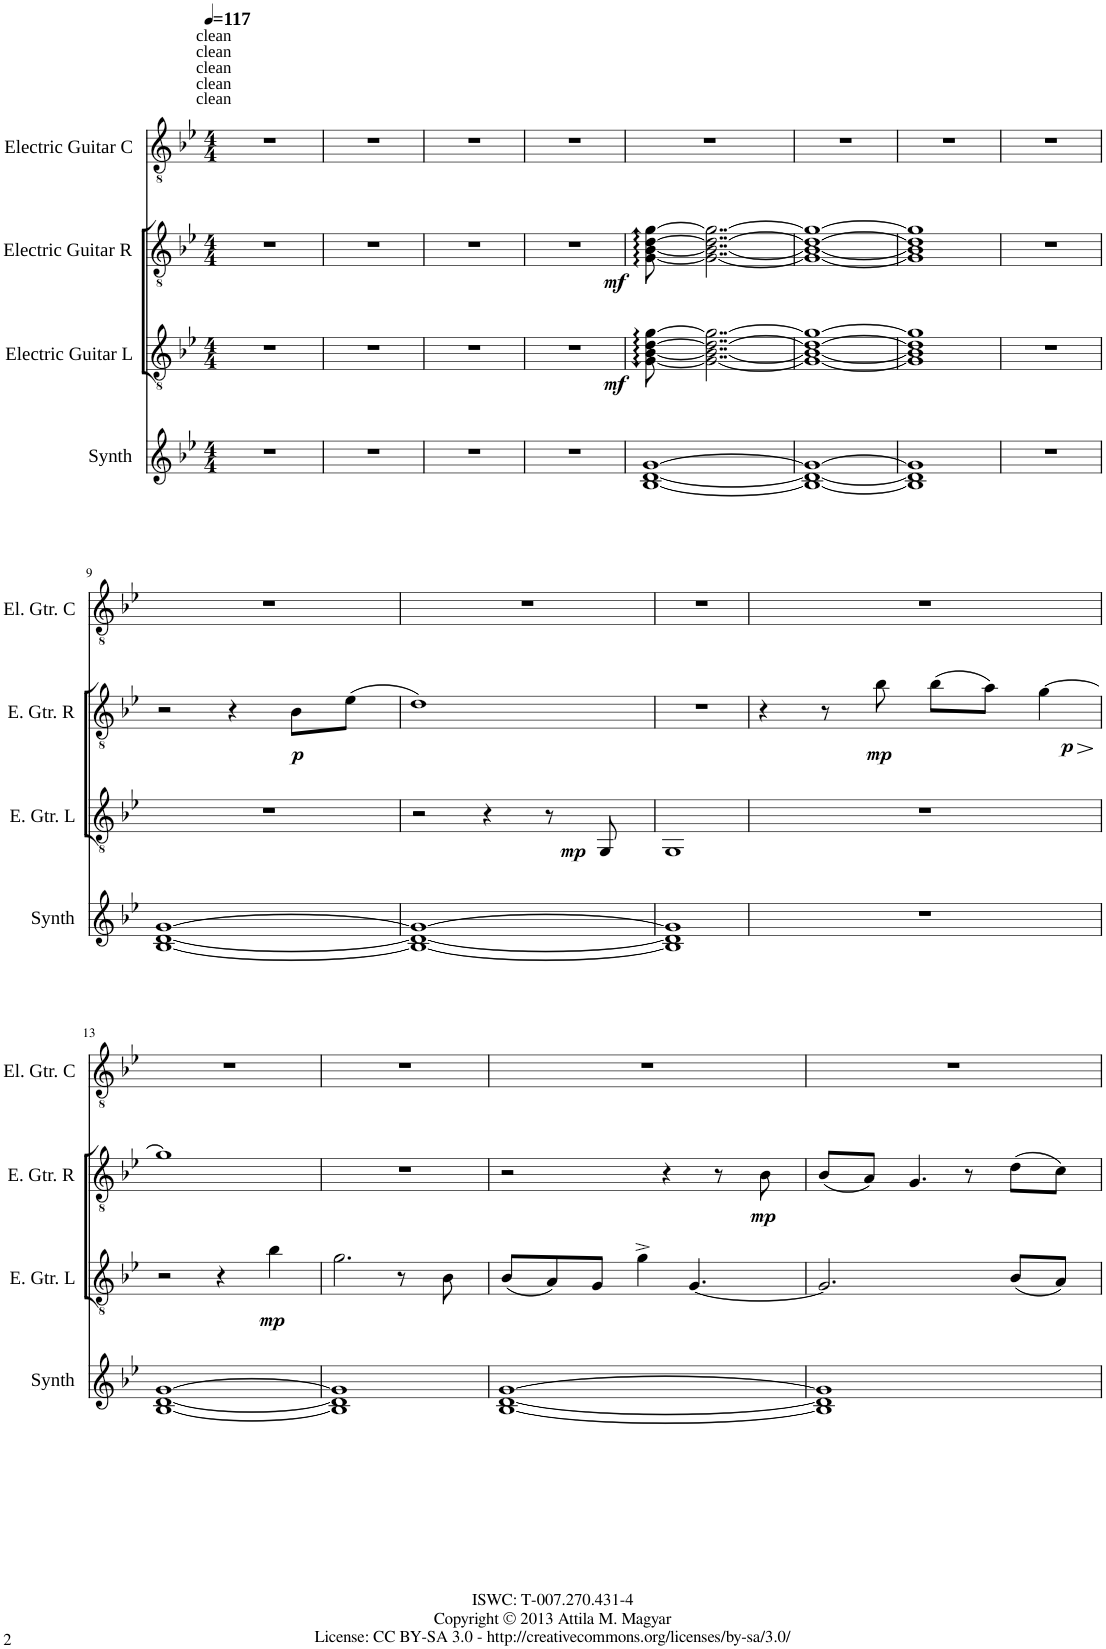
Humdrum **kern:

**kern	**kern	**dynam	**kern	**dynam	**kern
*part4	*part3	*part3	*part2	*part2	*part1
*staff4	*staff3	*staff3	*staff2	*staff2	*staff1
*I"Synth	*I"Electric Guitar L	*	*I"Electric Guitar R	*	*I"Electric Guitar C
*I'Synth	*I'E. Gtr. L	*	*I'E. Gtr. R	*	*I'El. Gtr. C
*clefG2	*clefGv2	*	*clefGv2	*	*clefGv2
*k[b-e-]	*k[b-e-]	*	*k[b-e-]	*	*k[b-e-]
*M4/4	*M4/4	*	*M4/4	*	*M4/4
*MM117	*MM117	*	*MM117	*	*MM117
=1	=1	=1	=1	=1	=1
!	!	!	!	!	!LO:TX:a:t=clean
!	!	!	!	!	!LO:TX:a:t=clean
!	!	!	!	!	!LO:TX:a:t=clean
!	!	!	!	!	!LO:TX:a:t=clean
!	!	!	!	!	!LO:TX:a:t=clean
1r	1r	.	1r	.	1r
=2	=2	=2	=2	=2	=2
1r	1r	.	1r	.	1r
=3	=3	=3	=3	=3	=3
1r	1r	.	1r	.	1r
=4	=4	=4	=4	=4	=4
1r	1r	.	1r	.	1r
=5	=5	=5	=5	=5	=5
!	!	!LO:DY:b	!	!LO:DY:b	!
[1B- [1d [1g	[8G\ [8B-\ [8d\ [8g\	mf	[8G\ [8B-\ [8d\ [8g\	mf	1r
.	2..G\_ 2..B-\_ 2..d\_ 2..g\_	.	2..G\_ 2..B-\_ 2..d\_ 2..g\_	.	.
=6	=6	=6	=6	=6	=6
1B-_ 1d_ 1g_	1G_ 1B-_ 1d_ 1g_	.	1G_ 1B-_ 1d_ 1g_	.	1r
=7	=7	=7	=7	=7	=7
1B-] 1d] 1g]	1G] 1B-] 1d] 1g]	.	1G] 1B-] 1d] 1g]	.	1r
=8	=8	=8	=8	=8	=8
1r	1r	.	1r	.	1r
!!LO:LB:g=z
=9	=9	=9	=9	=9	=9
[1B- [1d [1g	1r	.	2r	.	1r
.	.	.	4r	.	.
!	!	!	!	!LO:DY:b	!
.	.	.	8B-\L	p	.
.	.	.	(8e-\J	.	.
=10	=10	=10	=10	=10	=10
1B-_ 1d_ 1g_	2r	.	1d)	.	1r
.	4r	.	.	.	.
.	8r	.	.	.	.
!	!	!LO:DY:b	!	!	!
.	8GG/	mp	.	.	.
=11	=11	=11	=11	=11	=11
1B-] 1d] 1g]	1GG	.	1r	.	1r
=12	=12	=12	=12	=12	=12
1r	1r	.	4r	.	1r
.	.	.	8r	.	.
!	!	!	!	!LO:DY:b	!
.	.	.	8b-\	mp	.
.	.	.	(8b-\L	.	.
.	.	.	8a\J)	.	.
!	!	!	!	!LO:HP:b	!
!	!	!	!	!LO:DY:n=1:b	!
.	.	.	[4g\	> p	.
.	.	.	.	]	.
!!LO:LB:g=z
=13	=13	=13	=13	=13	=13
[1B- [1d [1g	2r	.	1g]	.	1r
.	4r	.	.	.	.
!	!	!LO:DY:b	!	!	!
.	4b-\	mp	.	.	.
=14	=14	=14	=14	=14	=14
1B-] 1d] 1g]	2.g\	.	1r	.	1r
.	8r	.	.	.	.
.	8B-\	.	.	.	.
=15	=15	=15	=15	=15	=15
[1B- [1d [1g	(8B-/L	.	2r	.	1r
.	8A/)	.	.	.	.
.	8G/J	.	.	.	.
.	4g^\	.	.	.	.
.	.	.	4r	.	.
.	[4.G/	.	.	.	.
.	.	.	8r	.	.
!	!	!	!	!LO:DY:b	!
.	.	.	8B-\	mp	.
=16	=16	=16	=16	=16	=16
1B-] 1d] 1g]	2.G/]	.	(8B-/L	.	1r
.	.	.	8A/J)	.	.
.	.	.	4.G/	.	.
.	.	.	8r	.	.
.	(8B-/L	.	(8d\L	.	.
.	8A/J)	.	8c\J)	.	.
=	=	=	=	=	=
*-	*-	*-	*-	*-	*-
